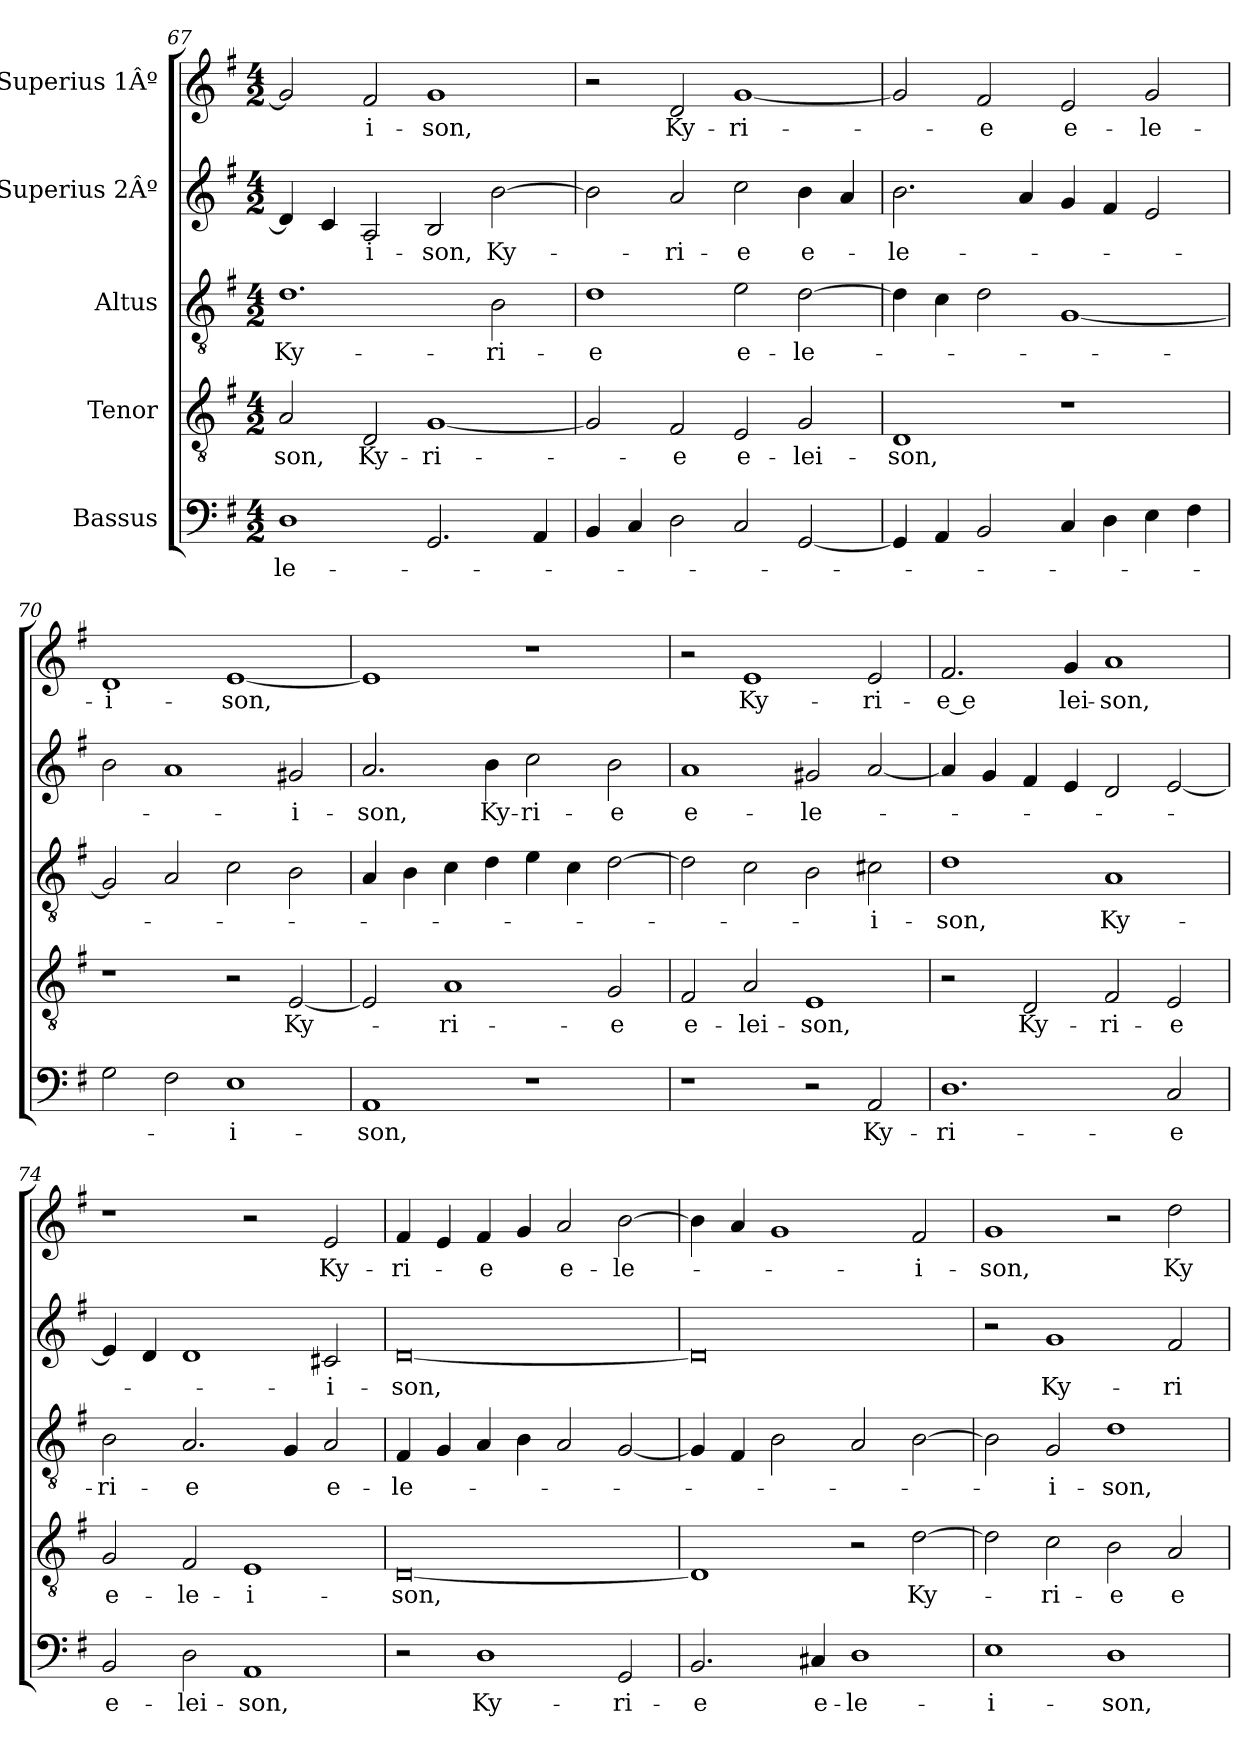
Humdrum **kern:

**kern	**text	**kern	**text	**kern	**text	**kern	**text	**kern	**text
*part5	*part5	*part4	*part4	*part3	*part3	*part2	*part2	*part1	*part1
*staff5	*staff5	*staff4	*staff4	*staff3	*staff3	*staff2	*staff2	*staff1	*staff1
*I"Bassus	*	*I"Tenor	*	*I"Altus	*	*I"Superius 2Âº	*	*I"Superius 1Âº	*
*clefF4	*	*clefGv2	*	*clefGv2	*	*clefG2	*	*clefG2	*
*k[f#]	*	*k[f#]	*	*k[f#]	*	*k[f#]	*	*k[f#]	*
*M4/2	*	*M4/2	*	*M4/2	*	*M4/2	*	*M4/2	*
=67	=67	=67	=67	=67	=67	=67	=67	=67	=67
1D\	-le-	2A/	-son,	1.d\	Ky-	4d/]	.	2g/]	.
.	.	.	.	.	.	4c/	.	.	.
.	.	2D/	Ky-	.	.	2A/	-i-	2f#/	-i-
2.GG/	.	[1G/	-ri-	.	.	2B/	-son,	1g/	-son,
.	.	.	.	2B\	-ri-	[2b\	Ky-	.	.
4AA/	.	.	.	.	.	.	.	.	.
=68	=68	=68	=68	=68	=68	=68	=68	=68	=68
4BB/	.	2G/]	.	1d\	-e	2b\]	.	2r	.
4C/	.	.	.	.	.	.	.	.	.
2D\	.	2F#/	-e	.	.	2a/	-ri-	2d/	Ky-
2C/	.	2E/	e-	2e\	e-	2cc\	-e	[1g/	-ri-
[2GG/	.	2G/	-lei-	[2d\	-le-	4b\	e-	.	.
.	.	.	.	.	.	4a/	.	.	.
=69	=69	=69	=69	=69	=69	=69	=69	=69	=69
4GG/]	.	1D/	-son,	4d\]	.	2.b\	-le-	2g/]	.
4AA/	.	.	.	4c\	.	.	.	.	.
2BB/	.	.	.	2d\	.	.	.	2f#/	-e
.	.	.	.	.	.	4a/	.	.	.
4C/	.	1r	.	[1G/	.	4g/	.	2e/	e-
4D\	.	.	.	.	.	4f#/	.	.	.
4E\	.	.	.	.	.	2e/	.	2g/	-le-
4F#\	.	.	.	.	.	.	.	.	.
=70	=70	=70	=70	=70	=70	=70	=70	=70	=70
2G\	.	1r	.	2G/]	.	2b\	.	1d/	-i-
2F#\	.	.	.	2A/	.	1a/	.	.	.
1E\	-i-	2r	.	2c\	.	.	.	[1e/	-son,
.	.	[2E/	Ky-	2B\	.	2g#X/	-i-	.	.
=71	=71	=71	=71	=71	=71	=71	=71	=71	=71
1AA/	-son,	2E/]	.	4A/	.	2.a/	-son,	1e/]	.
.	.	.	.	4B\	.	.	.	.	.
.	.	1A/	-ri-	4c\	.	.	.	.	.
.	.	.	.	4d\	.	4b\	Ky-	.	.
1r	.	.	.	4e\	.	2cc\	-ri-	1r	.
.	.	.	.	4c\	.	.	.	.	.
.	.	2G/	-e	[2d\	.	2b\	-e	.	.
=72	=72	=72	=72	=72	=72	=72	=72	=72	=72
1r	.	2F#/	e-	2d\]	.	1a/	e-	2r	.
.	.	2A/	-lei-	2c\	.	.	.	1e/	Ky-
2r	.	1E/	-son,	2B\	.	2g#X/	-le-	.	.
2AA/	Ky-	.	.	2c#X\	-i-	[2a/	.	2e/	-ri-
=73	=73	=73	=73	=73	=73	=73	=73	=73	=73
1.D\	-ri-	2r	.	1d\	-son,	4a/]	.	2.f#/	-e e
.	.	.	.	.	.	4g/	.	.	.
.	.	2D/	Ky-	.	.	4f#/	.	.	.
.	.	.	.	.	.	4e/	.	4g/	-lei-
.	.	2F#/	-ri-	1A/	Ky-	2d/	.	1a/	-son,
2C/	-e	2E/	-e	.	.	[2e/	.	.	.
=74	=74	=74	=74	=74	=74	=74	=74	=74	=74
2BB/	e-	2G/	e-	2B\	-ri-	4e/]	.	1r	.
.	.	.	.	.	.	4d/	.	.	.
2D\	-lei-	2F#/	-le-	2.A/	-e	1d/	.	.	.
1AA/	-son,	1E/	-i-	.	.	.	.	2r	.
.	.	.	.	4G/	.	.	.	.	.
.	.	.	.	2A/	e-	2c#X/	-i-	2e/	Ky-
=75	=75	=75	=75	=75	=75	=75	=75	=75	=75
2r	.	[0D/	-son,	4F#/	-le-	[0d/	-son,	4f#/	-ri-
.	.	.	.	4G/	.	.	.	4e/	.
1D\	Ky-	.	.	4A/	.	.	.	4f#/	-e
.	.	.	.	4B\	.	.	.	4g/	.
.	.	.	.	2A/	.	.	.	2a/	e-
2GG/	-ri-	.	.	[2G/	.	.	.	[2b\	-le-
=76	=76	=76	=76	=76	=76	=76	=76	=76	=76
2.BB/	-e	1D/]	.	4G/]	.	0d/]	.	4b\]	.
.	.	.	.	4F#/	.	.	.	4a/	.
.	.	.	.	2B\	.	.	.	1g/	.
4C#X/	e-	.	.	.	.	.	.	.	.
1D\	-le-	2r	.	2A/	.	.	.	.	.
.	.	[2d\	Ky-	[2B\	.	.	.	2f#/	-i-
=77	=77	=77	=77	=77	=77	=77	=77	=77	=77
1E\	-i-	2d\]	.	2B\]	.	2r	.	1g/	-son,
.	.	2c\	-ri-	2G/	-i-	1g/	Ky-	.	.
1D\	-son,	2B\	-e	1d\	-son,	.	.	2r	.
.	.	2A/	e-	.	.	2f#/	-ri-	2dd\	Ky-
=	=	=	=	=	=	=	=	=	=
*-	*-	*-	*-	*-	*-	*-	*-	*-	*-
